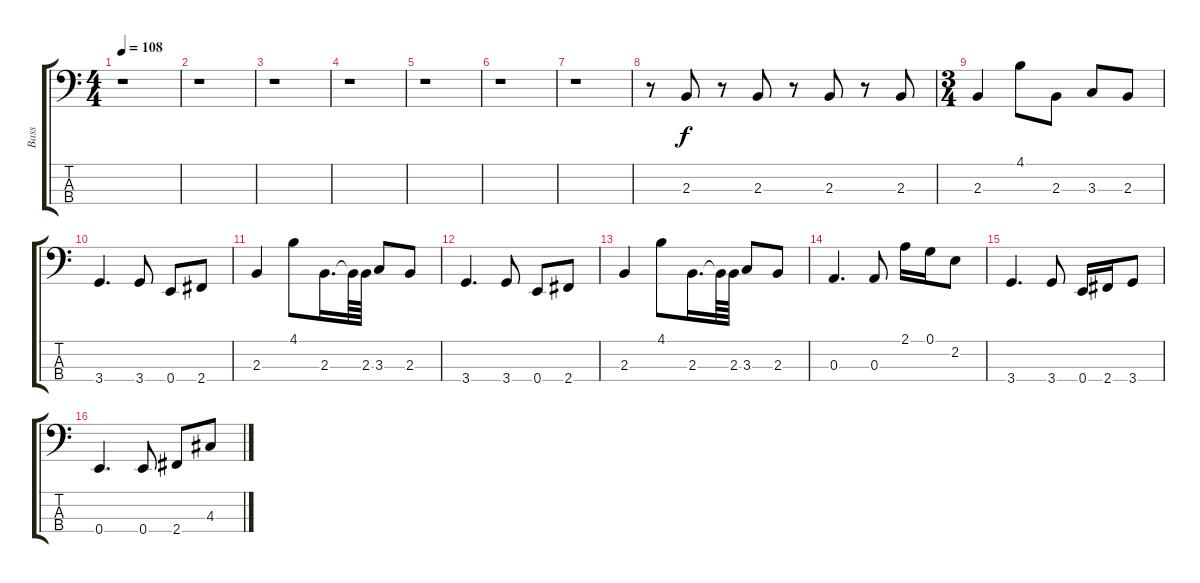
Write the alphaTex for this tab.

\track ("Bass" "Bass") {instrument electricbasspick}
\staff {score tabs}
\tuning (G2 D2 A1 E1) {hide}
\ts (4 4)
\tempo 108
\clef f4
\ks c
r.1{dy f} |
r.1 |
r.1 |
r.1 |
r.1 |
r.1 |
r.1 |
r.8 2.3.8 r.8 2.3.8 r.8 2.3.8 r.8 2.3.8 |
\ts (3 4)
2.3.4 4.1.8 2.3.8 3.3.8 2.3.8 |
3.4.4{d} 3.4.8 0.4.8 2.4.8 |
2.3.4 4.1.8 2.3.16{d} 2.3{t}.64 2.3.64 3.3.8 2.3.8 |
3.4.4{d} 3.4.8 0.4.8 2.4.8 |
2.3.4 4.1.8 2.3.16{d} 2.3{t}.64 2.3.64 3.3.8 2.3.8 |
0.3.4{d} 0.3.8 2.1.16 0.1.16 2.2.8 |
3.4.4{d} 3.4.8 0.4.16 2.4.16 3.4.8 |
0.4.4{d} 0.4.8 2.4.8 4.3.8
